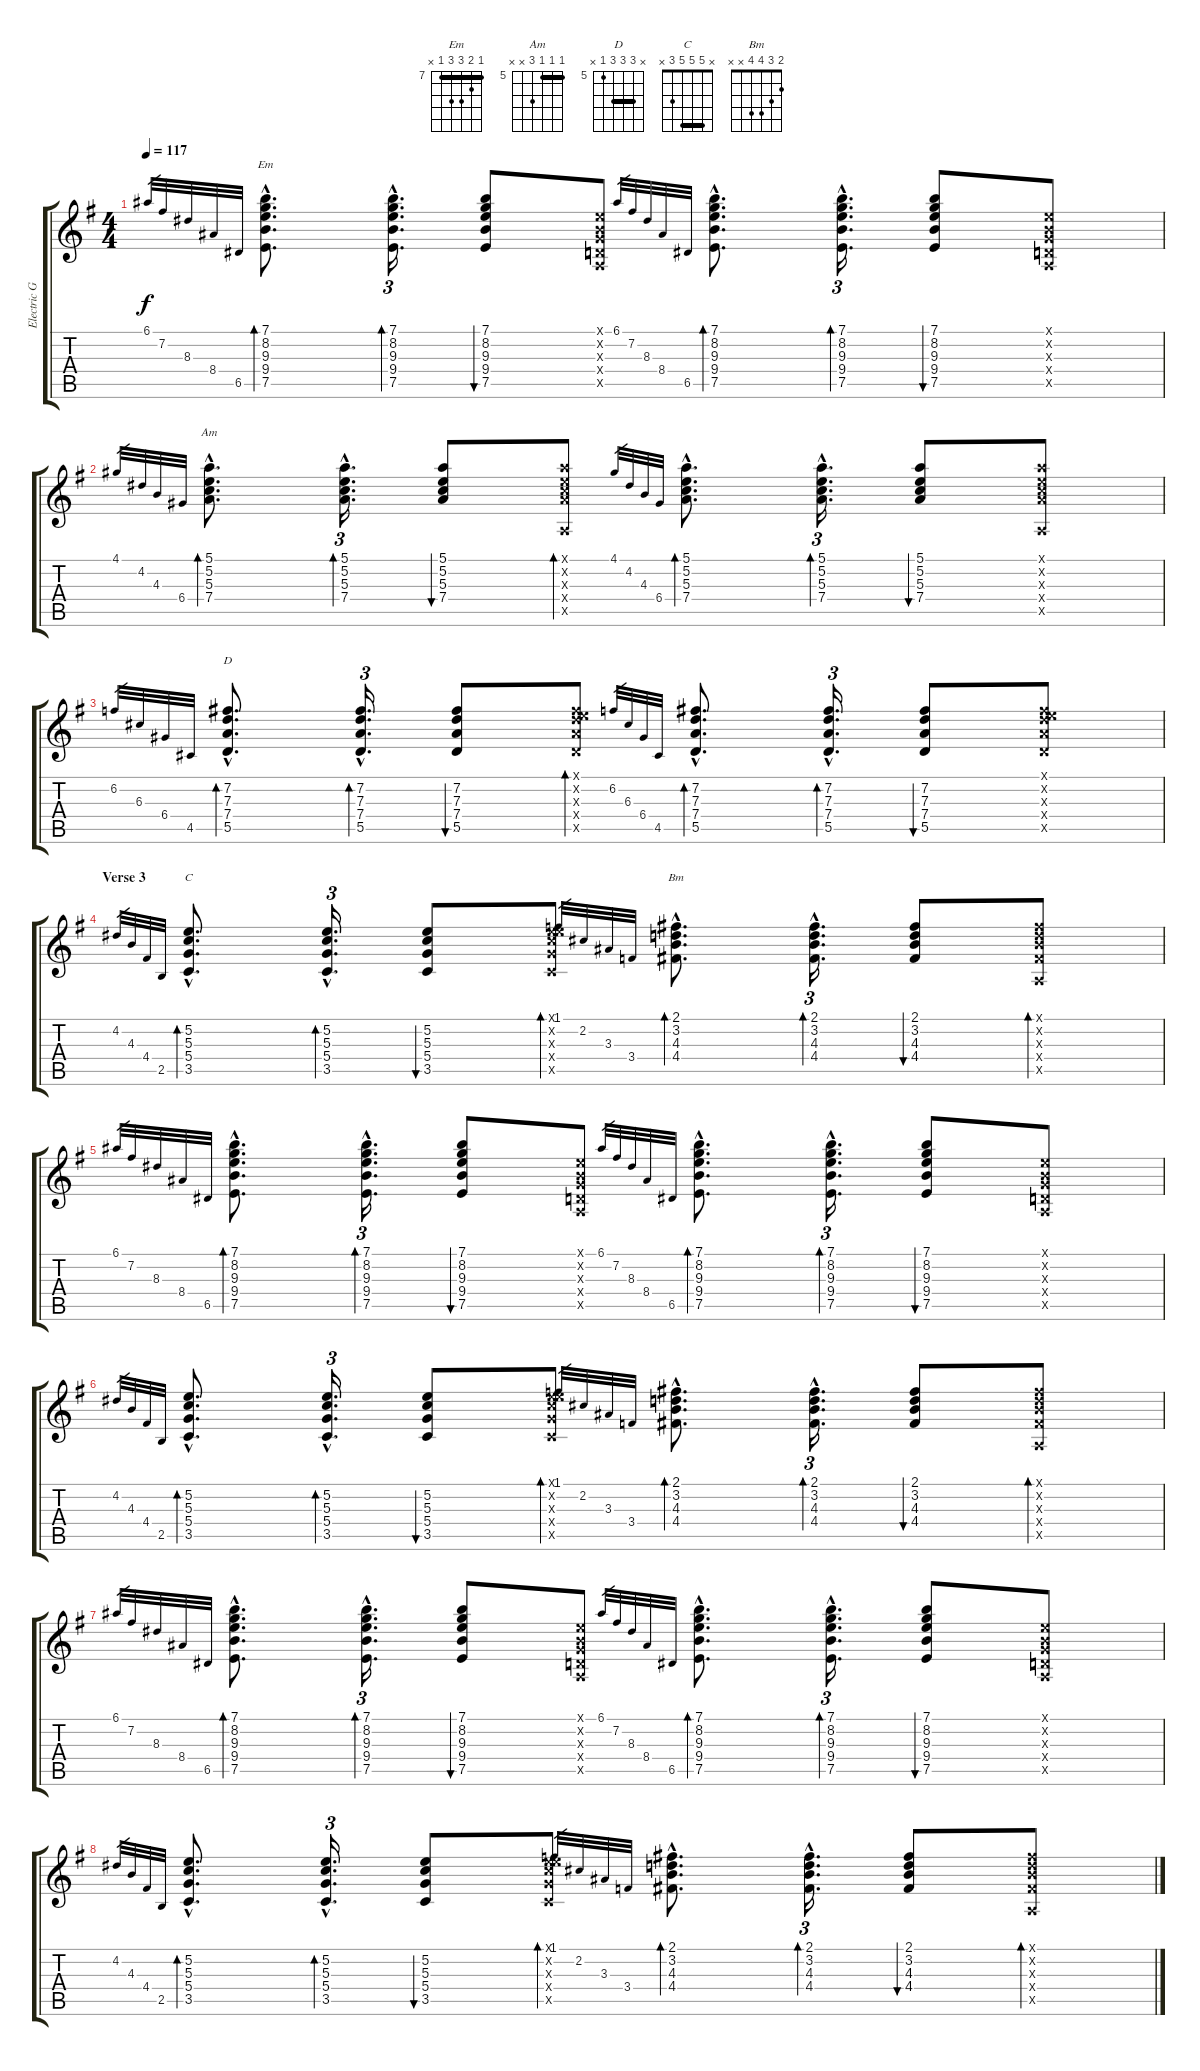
\track ("Electric Guitar" "Electric G") {instrument electricguitarjazz}
\staff {score tabs}
\tuning (E4 B3 G3 D3 A2 E2) {hide}
\chord ("Em" 7 8 9 9 7 x) {firstfret 7 barre 7}
\chord ("Am" 5 5 5 7 x x) {firstfret 5 barre 5}
\chord ("D" x 7 7 7 5 x) {firstfret 5 barre 7}
\chord ("C" x 5 5 5 3 x) {barre 5}
\chord ("Bm" 2 3 4 4 x x)
\ts (4 4)
\tempo 117
\clef g2
\ks g
6.1.32{gr dy f} 7.2.32{gr} 8.3.32{gr} 8.4.32{gr} 6.5.32{gr} (7.1{hac} 8.2{hac} 9.3{hac} 9.4{hac} 7.5{hac}).8{d bd 30 ch "Em"} (7.1{hac} 8.2{hac} 9.3{hac} 9.4{hac} 7.5{hac}).16{d tu (3 2) bd 30} (7.1 8.2 9.3 9.4 7.5).8{bu 30} (0.1{x} 0.2{x} 0.3{x} 0.4{x} 0.5{x}).8 6.1.32{gr} 7.2.32{gr} 8.3.32{gr} 8.4.32{gr} 6.5.32{gr} (7.1{hac} 8.2{hac} 9.3{hac} 9.4{hac} 7.5{hac}).8{d bd 30} (7.1{hac} 8.2{hac} 9.3{hac} 9.4{hac} 7.5{hac}).16{d tu (3 2) bd 30} (7.1 8.2 9.3 9.4 7.5).8{bu 30} (0.1{x} 0.2{x} 0.3{x} 0.4{x} 0.5{x}).8 |
4.1.32{gr} 4.2.32{gr} 4.3.32{gr} 6.4.32{gr} (5.1{hac} 5.2{hac} 5.3{hac} 7.4{hac}).8{d bd 30 ch "Am"} (5.1{hac} 5.2{hac} 5.3{hac} 7.4{hac}).16{d tu (3 2) bd 30} (5.1 5.2 5.3 7.4).8{bu 30} (5.1{x} 5.2{x} 5.3{x} 7.4{x} 0.5{x}).8{bd 30} 4.1.32{gr} 4.2.32{gr} 4.3.32{gr} 6.4.32{gr} (5.1{hac} 5.2{hac} 5.3{hac} 7.4{hac}).8{d bd 30} (5.1{hac} 5.2{hac} 5.3{hac} 7.4{hac}).16{d tu (3 2) bd 30} (5.1 5.2 5.3 7.4).8{bu 30} (5.1{x} 5.2{x} 5.3{x} 7.4{x} 0.5{x}).8 |
6.2.32{gr} 6.3.32{gr} 6.4.32{gr} 4.5.32{gr} (7.2{hac} 7.3{hac} 7.4{hac} 5.5{hac}).8{d bd 30 ch "D"} (7.2{hac} 7.3{hac} 7.4{hac} 5.5{hac}).16{d tu (3 2) bd 30} (7.2 7.3 7.4 5.5).8{bu 30} (0.1{x} 7.2{x} 7.3{x} 7.4{x} 5.5{x}).8{bd 30} 6.2.32{gr} 6.3.32{gr} 6.4.32{gr} 4.5.32{gr} (7.2{hac} 7.3{hac} 7.4{hac} 5.5{hac}).8{d bd 30} (7.2{hac} 7.3{hac} 7.4{hac} 5.5{hac}).16{d tu (3 2) bd 30} (7.2 7.3 7.4 5.5).8{bu 30} (0.1{x} 7.2{x} 7.3{x} 7.4{x} 5.5{x}).8 |
\section ("" "Verse 3")
4.2.32{gr} 4.3.32{gr} 4.4.32{gr} 2.5.32{gr} (5.2{hac} 5.3{hac} 5.4{hac} 3.5{hac}).8{d bd 30 ch "C"} (5.2{hac} 5.3{hac} 5.4{hac} 3.5{hac}).16{d tu (3 2) bd 30} (5.2 5.3 5.4 3.5).8{bu 30} (0.1{x} 5.2{x} 5.3{x} 5.4{x} 3.5{x}).8{bd 30} 1.1.32{gr} 2.2.32{gr} 3.3.32{gr} 3.4.32{gr} (2.1{hac} 3.2{hac} 4.3{hac} 4.4{hac}).8{d bd 30 ch "Bm"} (2.1{hac} 3.2{hac} 4.3{hac} 4.4{hac}).16{d tu (3 2) bd 30} (2.1 3.2 4.3 4.4).8{bu 30} (2.1{x} 3.2{x} 4.3{x} 4.4{x} 0.5{x}).8{bd 30} |
6.1.32{gr} 7.2.32{gr} 8.3.32{gr} 8.4.32{gr} 6.5.32{gr} (7.1{hac} 8.2{hac} 9.3{hac} 9.4{hac} 7.5{hac}).8{d bd 30} (7.1{hac} 8.2{hac} 9.3{hac} 9.4{hac} 7.5{hac}).16{d tu (3 2) bd 30} (7.1 8.2 9.3 9.4 7.5).8{bu 30} (0.1{x} 0.2{x} 0.3{x} 0.4{x} 0.5{x}).8 6.1.32{gr} 7.2.32{gr} 8.3.32{gr} 8.4.32{gr} 6.5.32{gr} (7.1{hac} 8.2{hac} 9.3{hac} 9.4{hac} 7.5{hac}).8{d bd 30} (7.1{hac} 8.2{hac} 9.3{hac} 9.4{hac} 7.5{hac}).16{d tu (3 2) bd 30} (7.1 8.2 9.3 9.4 7.5).8{bu 30} (0.1{x} 0.2{x} 0.3{x} 0.4{x} 0.5{x}).8 |
4.2.32{gr} 4.3.32{gr} 4.4.32{gr} 2.5.32{gr} (5.2{hac} 5.3{hac} 5.4{hac} 3.5{hac}).8{d bd 30} (5.2{hac} 5.3{hac} 5.4{hac} 3.5{hac}).16{d tu (3 2) bd 30} (5.2 5.3 5.4 3.5).8{bu 30} (0.1{x} 5.2{x} 5.3{x} 5.4{x} 3.5{x}).8{bd 30} 1.1.32{gr} 2.2.32{gr} 3.3.32{gr} 3.4.32{gr} (2.1{hac} 3.2{hac} 4.3{hac} 4.4{hac}).8{d bd 30} (2.1{hac} 3.2{hac} 4.3{hac} 4.4{hac}).16{d tu (3 2) bd 30} (2.1 3.2 4.3 4.4).8{bu 30} (2.1{x} 3.2{x} 4.3{x} 4.4{x} 0.5{x}).8{bd 30} |
6.1.32{gr} 7.2.32{gr} 8.3.32{gr} 8.4.32{gr} 6.5.32{gr} (7.1{hac} 8.2{hac} 9.3{hac} 9.4{hac} 7.5{hac}).8{d bd 30} (7.1{hac} 8.2{hac} 9.3{hac} 9.4{hac} 7.5{hac}).16{d tu (3 2) bd 30} (7.1 8.2 9.3 9.4 7.5).8{bu 30} (0.1{x} 0.2{x} 0.3{x} 0.4{x} 0.5{x}).8 6.1.32{gr} 7.2.32{gr} 8.3.32{gr} 8.4.32{gr} 6.5.32{gr} (7.1{hac} 8.2{hac} 9.3{hac} 9.4{hac} 7.5{hac}).8{d bd 30} (7.1{hac} 8.2{hac} 9.3{hac} 9.4{hac} 7.5{hac}).16{d tu (3 2) bd 30} (7.1 8.2 9.3 9.4 7.5).8{bu 30} (0.1{x} 0.2{x} 0.3{x} 0.4{x} 0.5{x}).8 |
4.2.32{gr} 4.3.32{gr} 4.4.32{gr} 2.5.32{gr} (5.2{hac} 5.3{hac} 5.4{hac} 3.5{hac}).8{d bd 30} (5.2{hac} 5.3{hac} 5.4{hac} 3.5{hac}).16{d tu (3 2) bd 30} (5.2 5.3 5.4 3.5).8{bu 30} (0.1{x} 5.2{x} 5.3{x} 5.4{x} 3.5{x}).8{bd 30} 1.1.32{gr} 2.2.32{gr} 3.3.32{gr} 3.4.32{gr} (2.1{hac} 3.2{hac} 4.3{hac} 4.4{hac}).8{d bd 30} (2.1{hac} 3.2{hac} 4.3{hac} 4.4{hac}).16{d tu (3 2) bd 30} (2.1 3.2 4.3 4.4).8{bu 30} (2.1{x} 3.2{x} 4.3{x} 4.4{x} 0.5{x}).8{bd 30}
